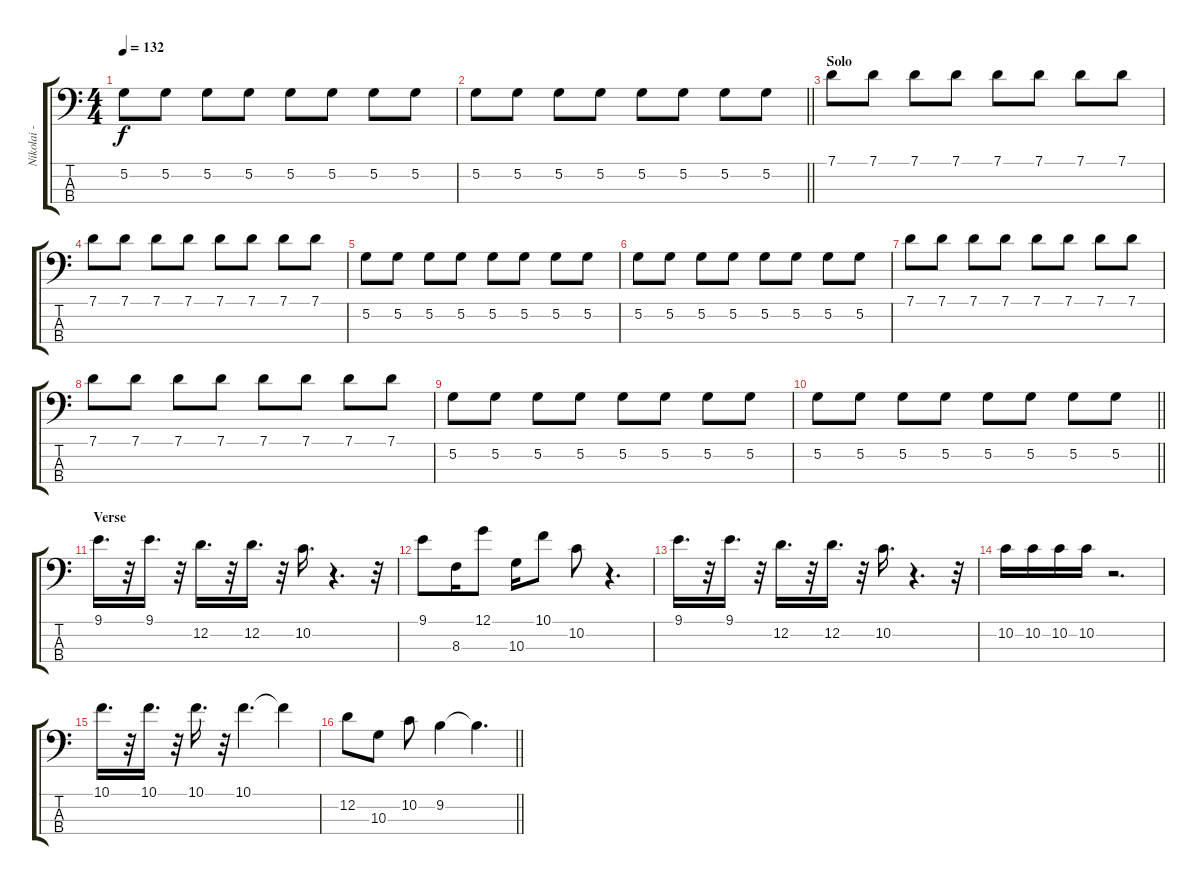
\track ("Nikolai - Bass MIDI" "Nikolai - ") {instrument electricbassfinger}
\staff {score tabs}
\tuning (G2 D2 A1 E1) {hide}
\ts (4 4)
\tempo 132
\clef f4
\ks c
5.2.8{dy f} 5.2.8 5.2.8 5.2.8 5.2.8 5.2.8 5.2.8 5.2.8 |
\barLineRight lightlight
5.2.8 5.2.8 5.2.8 5.2.8 5.2.8 5.2.8 5.2.8 5.2.8 |
\section ("" "Solo")
7.1.8 7.1.8 7.1.8 7.1.8 7.1.8 7.1.8 7.1.8 7.1.8 |
7.1.8 7.1.8 7.1.8 7.1.8 7.1.8 7.1.8 7.1.8 7.1.8 |
5.2.8 5.2.8 5.2.8 5.2.8 5.2.8 5.2.8 5.2.8 5.2.8 |
5.2.8 5.2.8 5.2.8 5.2.8 5.2.8 5.2.8 5.2.8 5.2.8 |
7.1.8 7.1.8 7.1.8 7.1.8 7.1.8 7.1.8 7.1.8 7.1.8 |
7.1.8 7.1.8 7.1.8 7.1.8 7.1.8 7.1.8 7.1.8 7.1.8 |
5.2.8 5.2.8 5.2.8 5.2.8 5.2.8 5.2.8 5.2.8 5.2.8 |
\barLineRight lightlight
5.2.8 5.2.8 5.2.8 5.2.8 5.2.8 5.2.8 5.2.8 5.2.8 |
\section ("" "Verse")
9.1.16{d volume 15 balance 7} r.32 9.1.16{d} r.32 12.2.16{d} r.32 12.2.16{d} r.32 10.2.16{d} r.4{d} r.32 |
9.1.8 8.3.16 12.1.8 10.3.16 10.1.8 10.2.8 r.4{d} |
9.1.16{d} r.32 9.1.16{d} r.32 12.2.16{d} r.32 12.2.16{d} r.32 10.2.16{d} r.4{d} r.32 |
10.2.16 10.2.16 10.2.16 10.2.16 r.2{d} |
10.1.16{d} r.32 10.1.16{d} r.32 10.1.16{d} r.32 10.1.4{d} 10.1{t}.4 |
\barLineRight lightlight
12.2.8{volume 15 instrument electricbassfinger} 10.3.8 10.2.8 9.2.4 9.2{t}.4{d}
